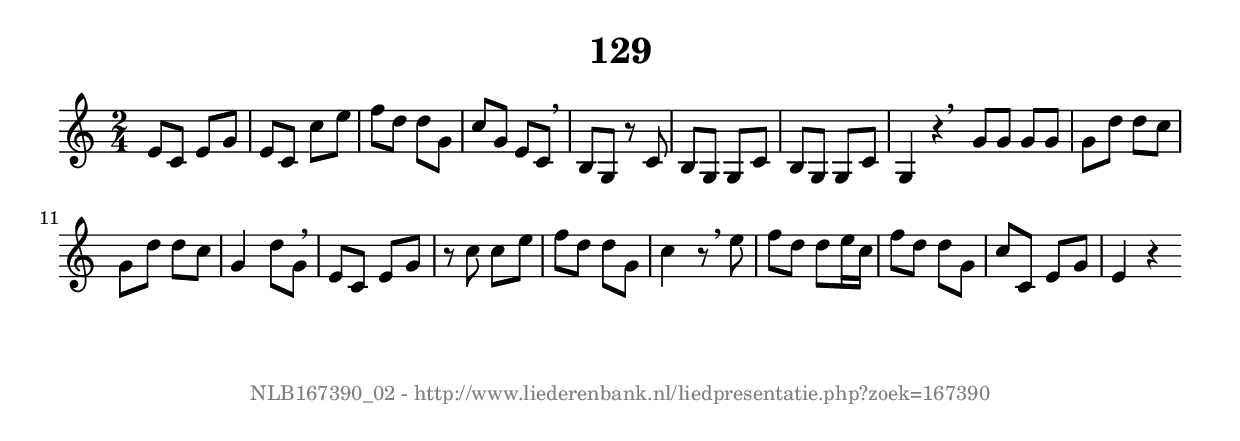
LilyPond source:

%
% produced by wce2krn 1.64 (7 June 2014)
%
\version"2.16"
#(append! paper-alist '(("long" . (cons (* 210 mm) (* 2000 mm)))))
#(set-default-paper-size "long")
sb = {\breathe}
mBreak = {\breathe }
bBreak = {\breathe }
x = {\once\override NoteHead #'style = #'cross }
gl=\glissando
itime={\override Staff.TimeSignature #'stencil = ##f }
ficta = {\once\set suggestAccidentals = ##t}
fine = {\once\override Score.RehearsalMark #'self-alignment-X = #1 \mark \markup {\italic{Fine}}}
dc = {\once\override Score.RehearsalMark #'self-alignment-X = #1 \mark \markup {\italic{D.C.}}}
dcf = {\once\override Score.RehearsalMark #'self-alignment-X = #1 \mark \markup {\italic{D.C. al Fine}}}
dcc = {\once\override Score.RehearsalMark #'self-alignment-X = #1 \mark \markup {\italic{D.C. al Coda}}}
ds = {\once\override Score.RehearsalMark #'self-alignment-X = #1 \mark \markup {\italic{D.S.}}}
dsf = {\once\override Score.RehearsalMark #'self-alignment-X = #1 \mark \markup {\italic{D.S. al Fine}}}
dsc = {\once\override Score.RehearsalMark #'self-alignment-X = #1 \mark \markup {\italic{D.S. al Coda}}}
pv = {\set Score.repeatCommands = #'((volta "1"))}
sv = {\set Score.repeatCommands = #'((volta "2"))}
tv = {\set Score.repeatCommands = #'((volta "3"))}
qv = {\set Score.repeatCommands = #'((volta "4"))}
xv = {\set Score.repeatCommands = #'((volta #f))}
\header{ tagline = ""
title = "129"
}
\score {{
\key c \major
\relative g'
{
\set melismaBusyProperties = #'()
\time 2/4
\tempo 4=120
\override Score.MetronomeMark #'transparent = ##t
\override Score.RehearsalMark #'break-visibility = #(vector #t #t #f)
e8 c e g e c c' e f d d g, c g e c \sb b g r c b g g c b g g c g4 r \bar ":|:" \bBreak
g'8 g g g g d' d c g d' d c g4 d'8 g, \sb e c e g r c c e f d d g, c4 r8 \sb e f d d e16 c f8 d d g, c c, e g e4 r \bar ":|"
 }}
 \midi { }
 \layout {
            indent = 0.0\cm
}
}
\markup { \vspace #0 } \markup { \with-color #grey \fill-line { \center-column { \smaller "NLB167390_02 - http://www.liederenbank.nl/liedpresentatie.php?zoek=167390" } } }
